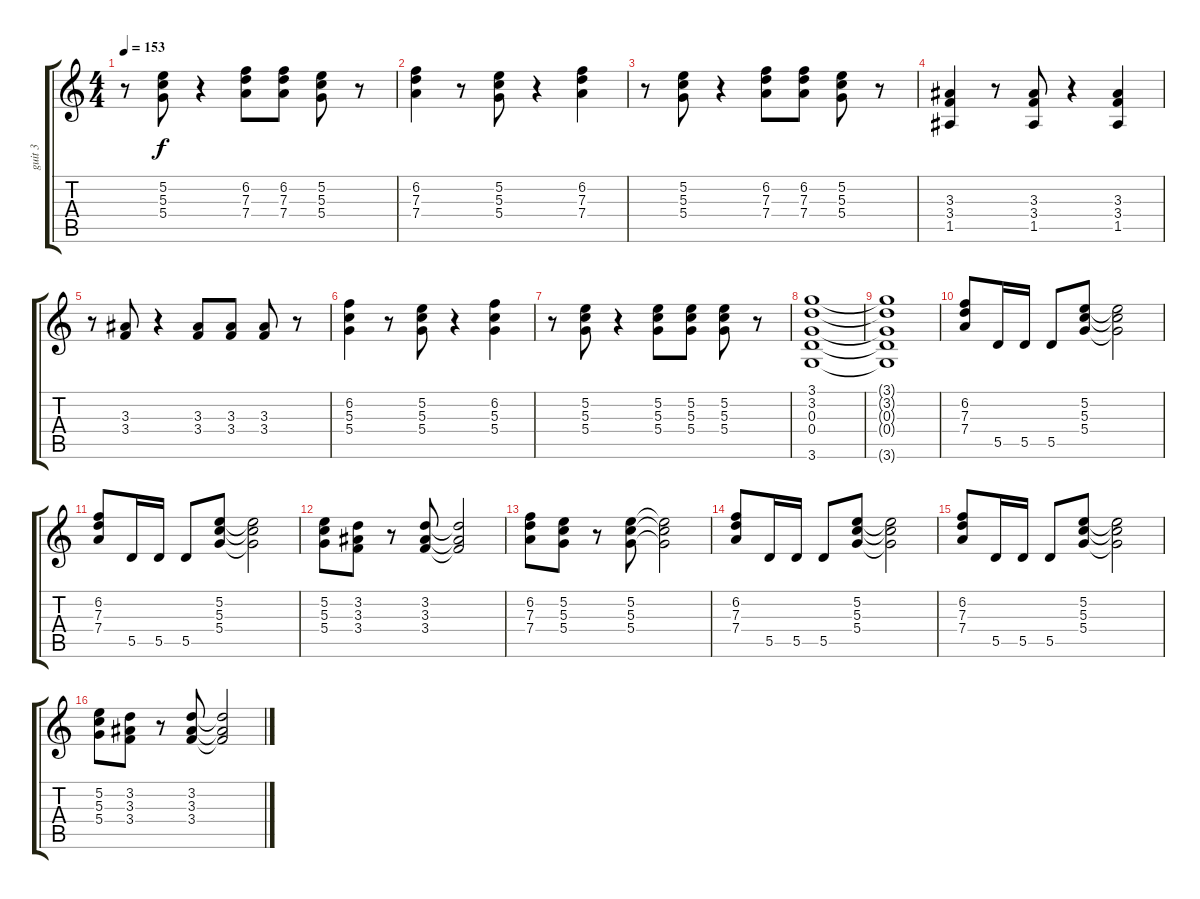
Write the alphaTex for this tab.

\track ("guit 3" "guit 3") {instrument distortionguitar}
\staff {score tabs}
\tuning (E4 B3 G3 D3 A2 E2) {hide}
\ts (4 4)
\tempo 153
\clef g2
\ks c
r.8{dy f} (5.2 5.3 5.4).8 r.4 (6.2 7.3 7.4).8 (6.2 7.3 7.4).8 (5.2 5.3 5.4).8 r.8 |
(6.2 7.3 7.4).4 r.8 (5.2 5.3 5.4).8 r.4 (6.2 7.3 7.4).4 |
r.8 (5.2 5.3 5.4).8 r.4 (6.2 7.3 7.4).8 (6.2 7.3 7.4).8 (5.2 5.3 5.4).8 r.8 |
(3.3 3.4 1.5).4 r.8 (3.3 3.4 1.5).8 r.4 (3.3 3.4 1.5).4 |
r.8 (3.3 3.4).8 r.4 (3.3 3.4).8 (3.3 3.4).8 (3.3 3.4).8 r.8 |
(6.2 5.3 5.4).4 r.8 (5.2 5.3 5.4).8 r.4 (6.2 5.3 5.4).4 |
r.8 (5.2 5.3 5.4).8 r.4 (5.2 5.3 5.4).8 (5.2 5.3 5.4).8 (5.2 5.3 5.4).8 r.8 |
(3.1 3.2 0.3 0.4 3.6).1 |
(3.1{t} 3.2{t} 0.3{t} 0.4{t} 3.6{t}).1 |
(6.2 7.3 7.4).8 5.5.16 5.5.16 5.5.8 (5.2 5.3 5.4).8 (5.2{t} 5.3{t} 5.4{t}).2 |
(6.2 7.3 7.4).8 5.5.16 5.5.16 5.5.8 (5.2 5.3 5.4).8 (5.2{t} 5.3{t} 5.4{t}).2 |
(5.2 5.3 5.4).8 (3.2 3.3 3.4).8 r.8 (3.2 3.3 3.4).8 (3.2{t} 3.3{t} 3.4{t}).2 |
(6.2 7.3 7.4).8 (5.2 5.3 5.4).8 r.8 (5.2 5.3 5.4).8 (5.2{t} 5.3{t} 5.4{t}).2 |
(6.2 7.3 7.4).8 5.5.16 5.5.16 5.5.8 (5.2 5.3 5.4).8 (5.2{t} 5.3{t} 5.4{t}).2 |
(6.2 7.3 7.4).8 5.5.16 5.5.16 5.5.8 (5.2 5.3 5.4).8 (5.2{t} 5.3{t} 5.4{t}).2 |
(5.2 5.3 5.4).8 (3.2 3.3 3.4).8 r.8 (3.2 3.3 3.4).8 (3.2{t} 3.3{t} 3.4{t}).2
